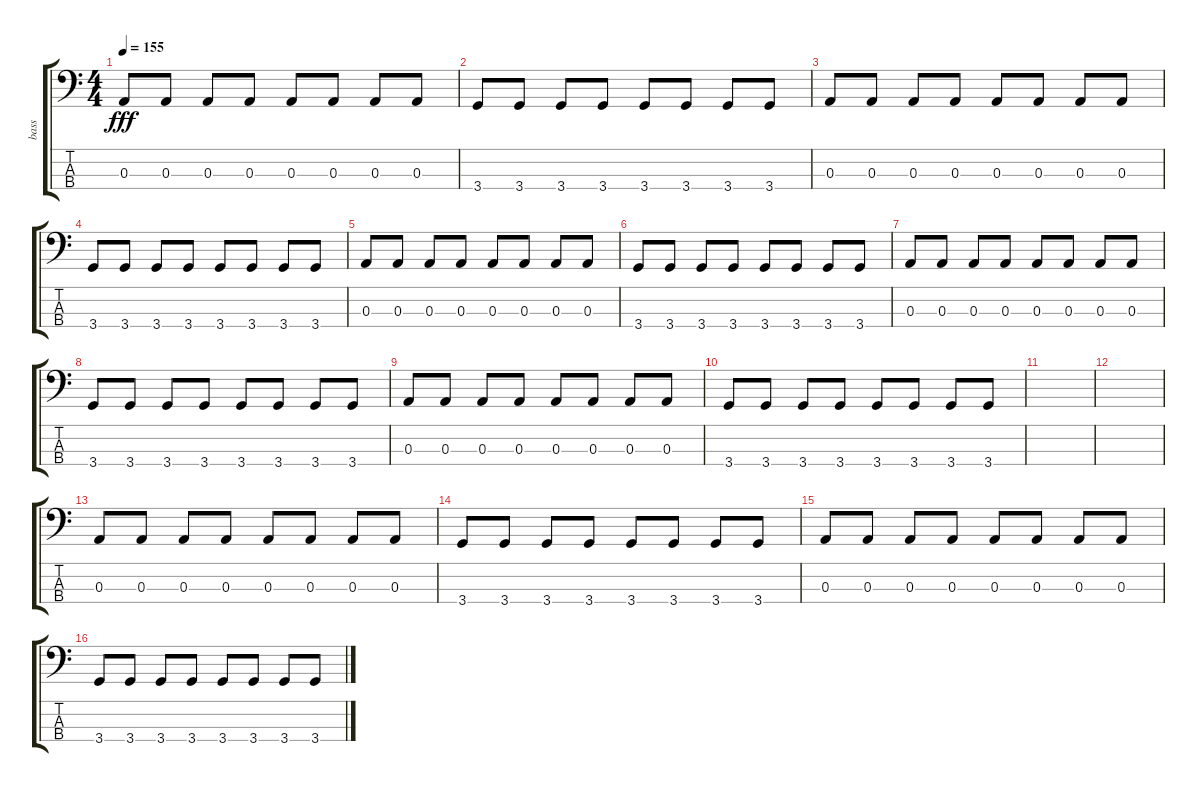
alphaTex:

\track ("bass" "bass") {instrument electricbassfinger}
\staff {score tabs}
\tuning (G2 D2 A1 E1) {hide}
\ts (4 4)
\tempo 155
\clef f4
\ks c
0.3.8{dy fff} 0.3.8 0.3.8 0.3.8 0.3.8 0.3.8 0.3.8 0.3.8 |
3.4.8 3.4.8 3.4.8 3.4.8 3.4.8 3.4.8 3.4.8 3.4.8 |
0.3.8 0.3.8 0.3.8 0.3.8 0.3.8 0.3.8 0.3.8 0.3.8 |
3.4.8 3.4.8 3.4.8 3.4.8 3.4.8 3.4.8 3.4.8 3.4.8 |
0.3.8 0.3.8 0.3.8 0.3.8 0.3.8 0.3.8 0.3.8 0.3.8 |
3.4.8 3.4.8 3.4.8 3.4.8 3.4.8 3.4.8 3.4.8 3.4.8 |
0.3.8 0.3.8 0.3.8 0.3.8 0.3.8 0.3.8 0.3.8 0.3.8 |
3.4.8 3.4.8 3.4.8 3.4.8 3.4.8 3.4.8 3.4.8 3.4.8 |
0.3.8 0.3.8 0.3.8 0.3.8 0.3.8 0.3.8 0.3.8 0.3.8 |
3.4.8 3.4.8 3.4.8 3.4.8 3.4.8 3.4.8 3.4.8 3.4.8 |
|
|
0.3.8 0.3.8 0.3.8 0.3.8 0.3.8 0.3.8 0.3.8 0.3.8 |
3.4.8 3.4.8 3.4.8 3.4.8 3.4.8 3.4.8 3.4.8 3.4.8 |
0.3.8 0.3.8 0.3.8 0.3.8 0.3.8 0.3.8 0.3.8 0.3.8 |
3.4.8 3.4.8 3.4.8 3.4.8 3.4.8 3.4.8 3.4.8 3.4.8
